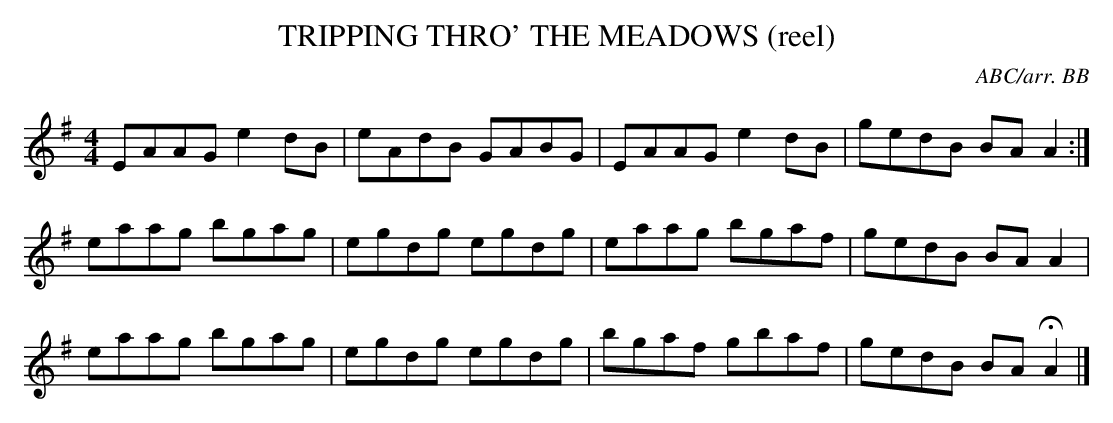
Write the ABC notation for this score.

X:1
T:TRIPPING THRO' THE MEADOWS (reel)
C:ABC/arr. BB
L:1/8
M:4/4
K:Ador
EAAG e2 dB|eAdB GABG|EAAG e2 dB|gedB BA A2:|
eaag bgag|egdg egdg|eaag bgaf|gedB BA A2|
eaag bgag|egdg egdg|bgaf gbaf|gedB BA HA2|]
